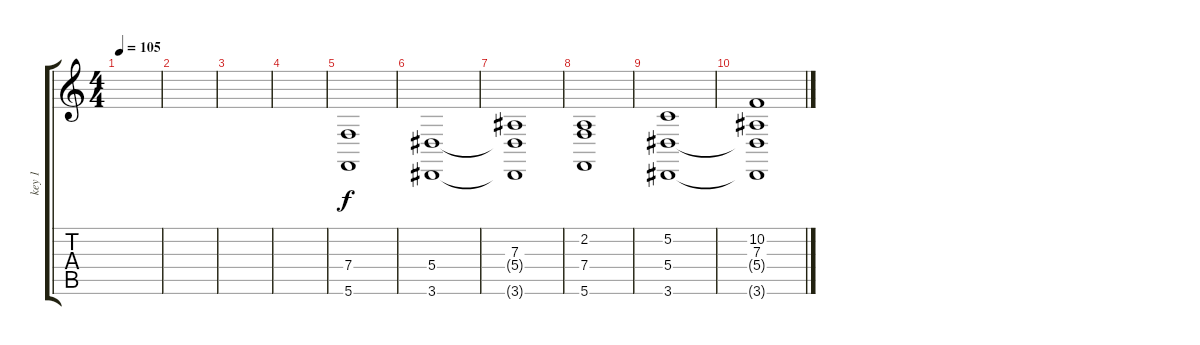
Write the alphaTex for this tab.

\track ("key 1" "key 1") {instrument stringensemble1}
\staff {score tabs}
\tuning (C4 G3 Eb3 Bb2 F2 C2) {hide}
\ts (4 4)
\tempo 105
\clef g2
\ks c
|
|
|
|
(7.4 5.6).1{dy f} |
(5.4 3.6).1 |
(7.3 5.4{t} 3.6{t}).1 |
(2.2 7.4 5.6).1 |
(5.2 5.4 3.6).1 |
(10.2 7.3 5.4{t} 3.6{t}).1
